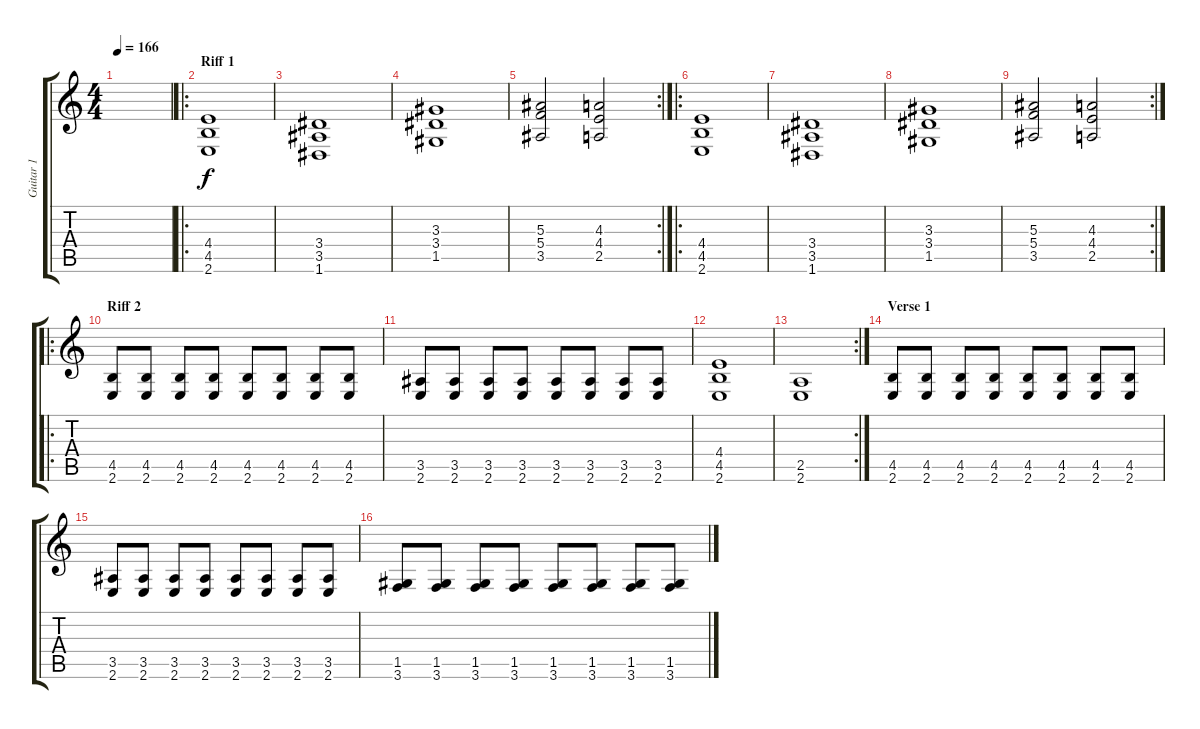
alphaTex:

\track ("Guitar 1" "Guitar 1") {instrument distortionguitar}
\staff {score tabs}
\tuning (D4 A3 F3 C3 G2 D2) {hide}
\ts (4 4)
\tempo 166
\clef g2
\ks c
|
\ro
\section ("" "Riff 1")
(4.4 4.5 2.6).1 |
(3.4 3.5 1.6).1 |
(3.3 3.4 1.5).1 |
\rc 2
(5.3 5.4 3.5).2 (4.3 4.4 2.5).2 |
\ro
(4.4 4.5 2.6).1 |
(3.4 3.5 1.6).1 |
(3.3 3.4 1.5).1 |
\rc 2
(5.3 5.4 3.5).2 (4.3 4.4 2.5).2 |
\ro
\section ("" "Riff 2")
(4.5 2.6).8 (4.5 2.6).8 (4.5 2.6).8 (4.5 2.6).8 (4.5 2.6).8 (4.5 2.6).8 (4.5 2.6).8 (4.5 2.6).8 |
(3.5 2.6).8 (3.5 2.6).8 (3.5 2.6).8 (3.5 2.6).8 (3.5 2.6).8 (3.5 2.6).8 (3.5 2.6).8 (3.5 2.6).8 |
(4.4 4.5 2.6).1 |
\rc 2
(2.5 2.6).1 |
\section ("" "Verse 1")
(4.5 2.6).8 (4.5 2.6).8 (4.5 2.6).8 (4.5 2.6).8 (4.5 2.6).8 (4.5 2.6).8 (4.5 2.6).8 (4.5 2.6).8 |
(3.5 2.6).8 (3.5 2.6).8 (3.5 2.6).8 (3.5 2.6).8 (3.5 2.6).8 (3.5 2.6).8 (3.5 2.6).8 (3.5 2.6).8 |
(1.5 3.6).8 (1.5 3.6).8 (1.5 3.6).8 (1.5 3.6).8 (1.5 3.6).8 (1.5 3.6).8 (1.5 3.6).8 (1.5 3.6).8
